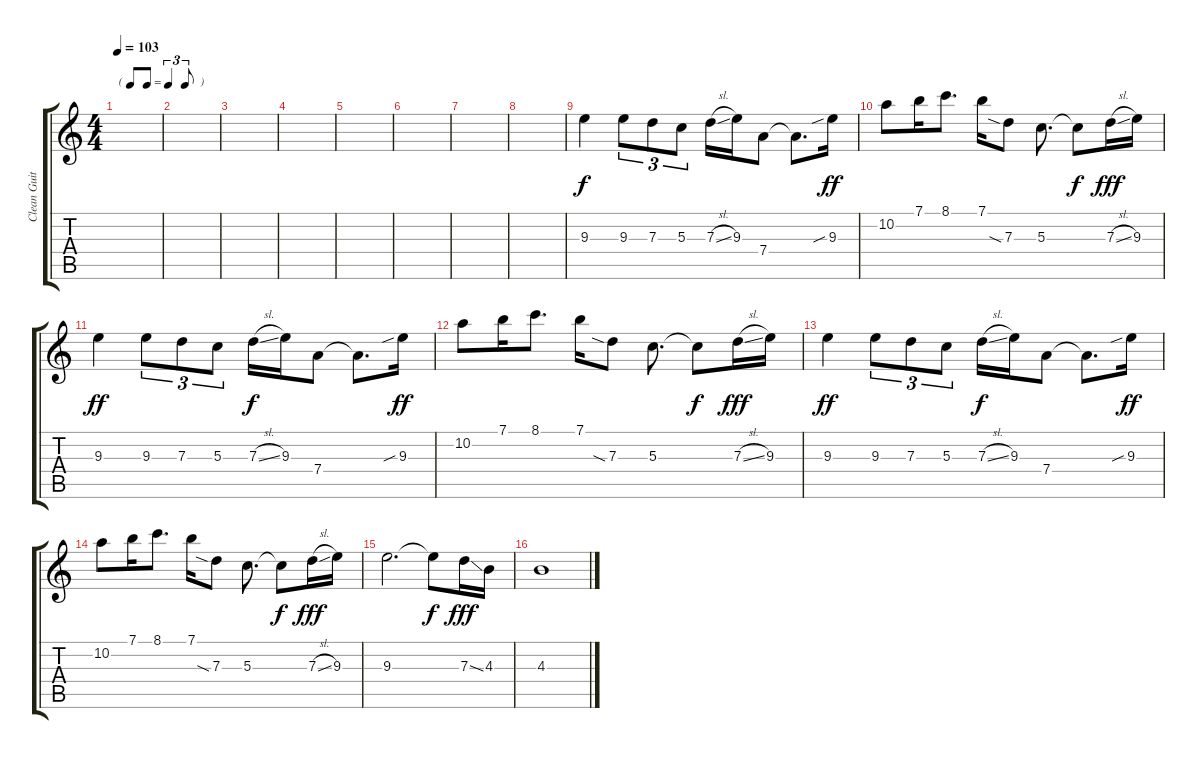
\track ("Clean Guitar" "Clean Guit") {instrument electricguitarjazz}
\staff {score tabs}
\tuning (E4 B3 G3 D3 A2 E2) {hide}
\ts (4 4)
\tf triplet8th
\tempo 103
\tempo 70
\tempo 103
\clef g2
\ks c
|
|
|
|
|
|
|
|
9.3.4 9.3.8{tu (3 2)} 7.3.8{tu (3 2)} 5.3.8{tu (3 2)} 7.3{sl}.16{dy f} 9.3.16 7.4.8 7.4{t}.8{d} 9.3{sib}.16{dy ff} |
10.2.8 7.1.16 8.1.8{d} 7.1.16 7.3{sia}.8 5.3.8{d} 5.3{t}.8{dy f} 7.3{sl}.16{dy fff} 9.3.16 |
9.3.4{dy ff} 9.3.8{tu (3 2)} 7.3.8{tu (3 2)} 5.3.8{tu (3 2)} 7.3{sl}.16{dy f} 9.3.16 7.4.8 7.4{t}.8{d} 9.3{sib}.16{dy ff} |
10.2.8 7.1.16 8.1.8{d} 7.1.16 7.3{sia}.8 5.3.8{d} 5.3{t}.8{dy f} 7.3{sl}.16{dy fff} 9.3.16 |
9.3.4{dy ff} 9.3.8{tu (3 2)} 7.3.8{tu (3 2)} 5.3.8{tu (3 2)} 7.3{sl}.16{dy f} 9.3.16 7.4.8 7.4{t}.8{d} 9.3{sib}.16{dy ff} |
10.2.8 7.1.16 8.1.8{d} 7.1.16 7.3{sia}.8 5.3.8{d} 5.3{t}.8{dy f} 7.3{sl}.16{dy fff} 9.3.16 |
9.3.2{d} 9.3{t}.8{dy f} 7.3{ss}.16{dy fff} 4.3.16 |
4.3.1
